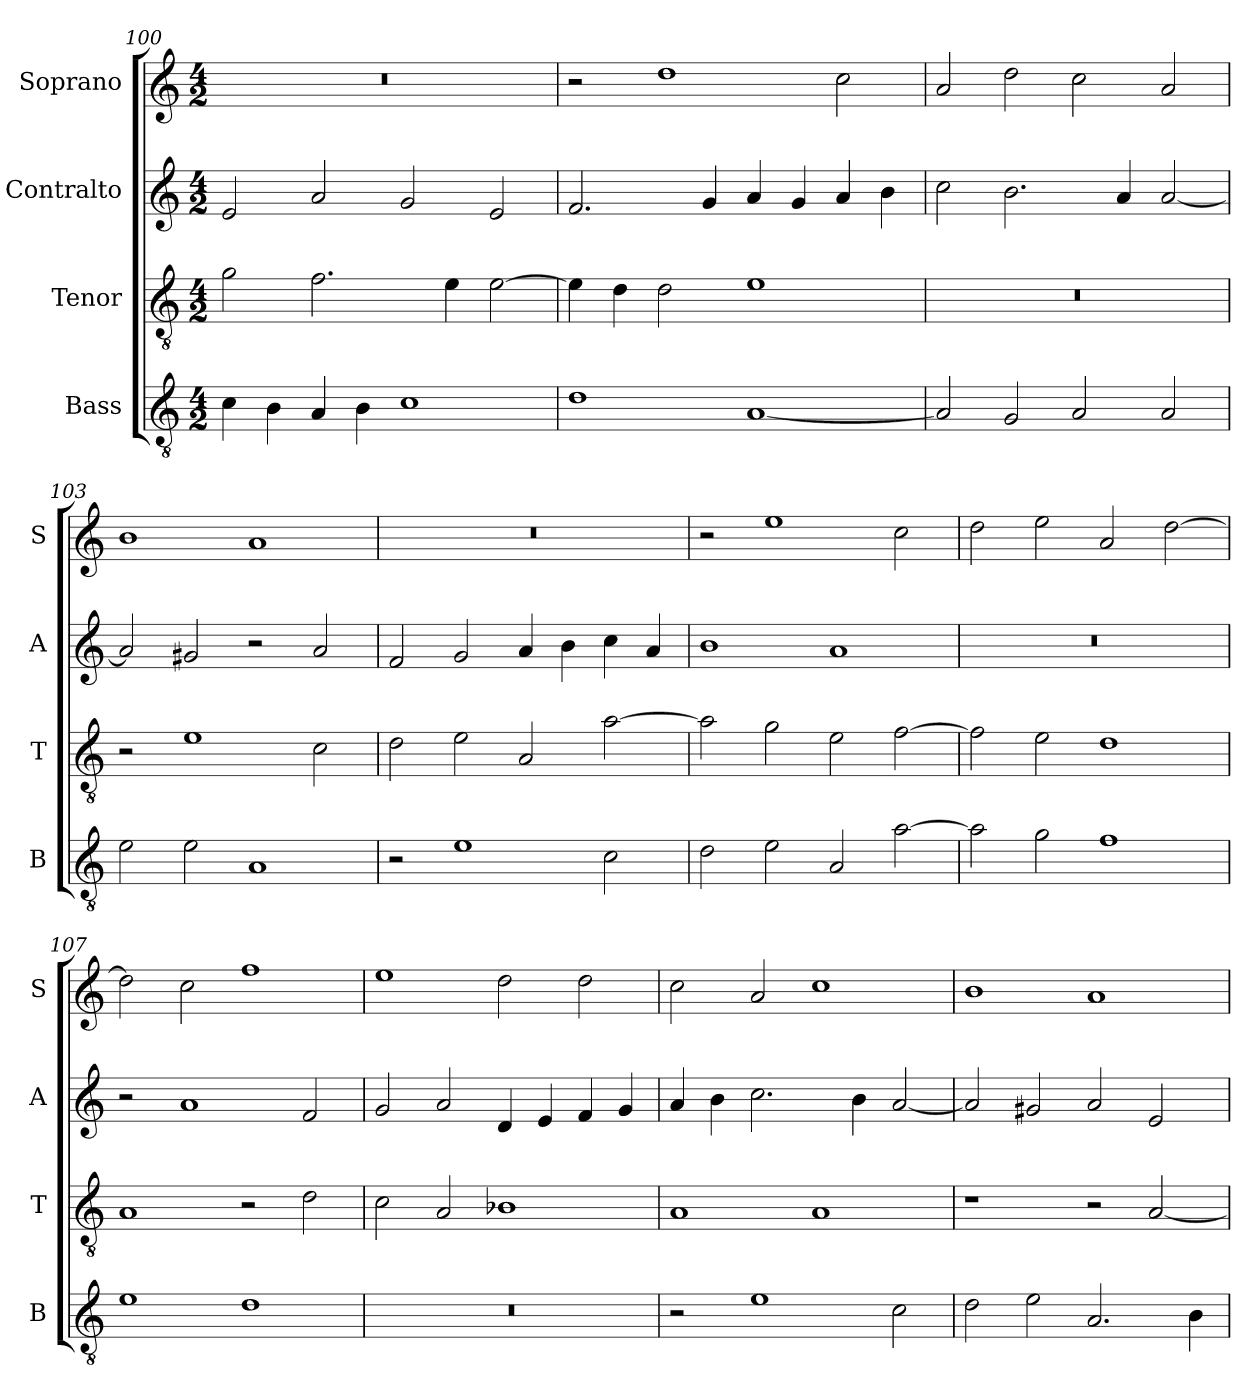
**kern	**kern	**kern	**kern
*part4	*part3	*part2	*part1
*staff4	*staff3	*staff2	*staff1
*I"Bass	*I"Tenor	*I"Contralto	*I"Soprano
*I'B	*I'T	*I'A	*I'S
*clefGv2	*clefGv2	*clefG2	*clefG2
*k[]	*k[]	*k[]	*k[]
*D:dor	*D:dor	*D:dor	*D:dor
*M4/2	*M4/2	*M4/2	*M4/2
=100	=100	=100	=100
4c	2g	2e	0r
4B	.	.	.
4A	2.f	2a	.
4B	.	.	.
1c	.	2g	.
.	4e	.	.
.	[2e	2e	.
=101	=101	=101	=101
1d	4e]	2.f	2r
.	4d	.	.
.	2d	.	1dd
.	.	4g	.
[1A	1e	4a	.
.	.	4g	.
.	.	4a	2cc
.	.	4b	.
=102	=102	=102	=102
2A]	0r	2cc	2a
2G	.	2.b	2dd
2A	.	.	2cc
.	.	4a	.
2A	.	[2a	2a
=103	=103	=103	=103
2e	2r	2a]	1b
2e	1e	2g#X	.
1A	.	2r	1a
.	2c	2a	.
=104	=104	=104	=104
2r	2d	2f	0r
1e	2e	2g	.
.	2A	4a	.
.	.	4b	.
2c	[2a	4cc	.
.	.	4a	.
=105	=105	=105	=105
2d	2a]	1b	2r
2e	2g	.	1ee
2A	2e	1a	.
[2a	[2f	.	2cc
=106	=106	=106	=106
2a]	2f]	0r	2dd
2g	2e	.	2ee
1f	1d	.	2a
.	.	.	[2dd
=107	=107	=107	=107
1e	1A	2r	2dd]
.	.	1a	2cc
1d	2r	.	1ff
.	2d	2f	.
=108	=108	=108	=108
0r	2c	2g	1ee
.	2A	2a	.
.	1B-X	4d	2dd
.	.	4e	.
.	.	4f	2dd
.	.	4g	.
=109	=109	=109	=109
2r	1A	4a	2cc
.	.	4b	.
1e	.	2.cc	2a
.	1A	.	1cc
.	.	4b	.
2c	.	[2a	.
=110	=110	=110	=110
2d	1r	2a]	1b
2e	.	2g#X	.
2.A	2r	2a	1a
.	[2A	2e	.
4B	.	.	.
=	=	=	=
*-	*-	*-	*-
